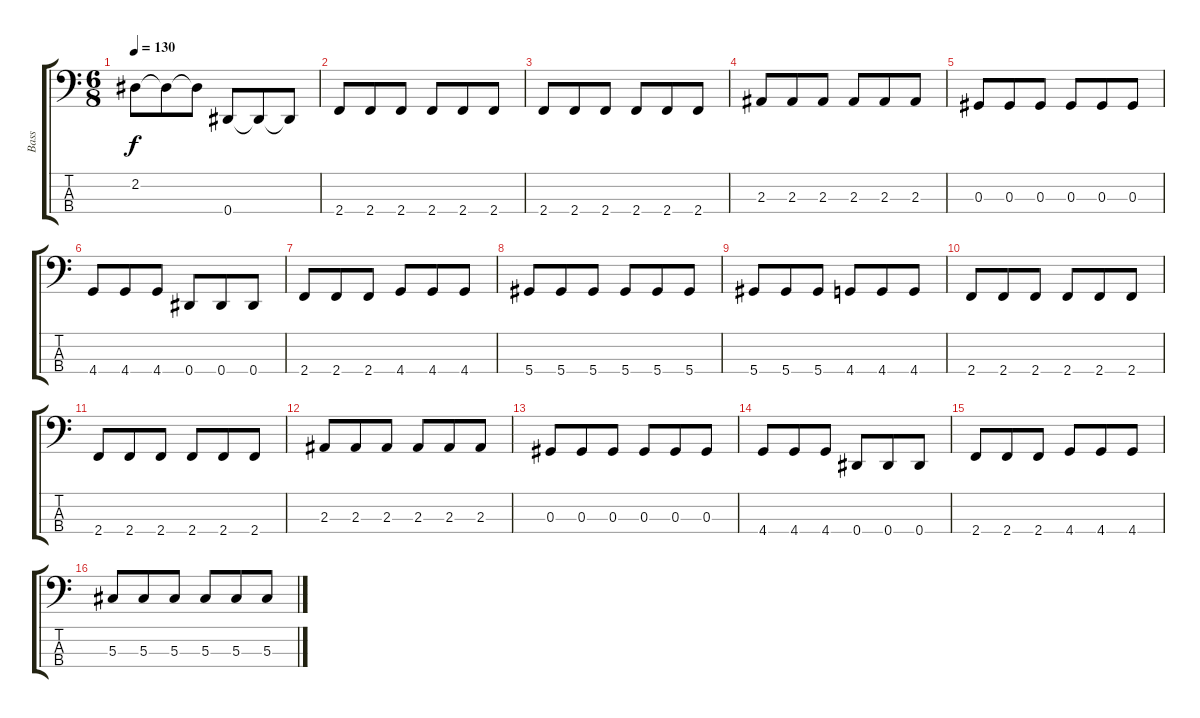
\track ("Bass" "Bass") {instrument electricbassfinger}
\staff {score tabs}
\tuning (Gb2 Db2 Ab1 Eb1) {hide}
\ts (6 8)
\tempo 130
\clef f4
\ks c
2.2.8{dy f} 2.2{t}.8 2.2{t}.8 0.4.8 0.4{t}.8 0.4{t}.8 |
2.4.8 2.4.8 2.4.8 2.4.8 2.4.8 2.4.8 |
2.4.8 2.4.8 2.4.8 2.4.8 2.4.8 2.4.8 |
2.3.8 2.3.8 2.3.8 2.3.8 2.3.8 2.3.8 |
0.3.8 0.3.8 0.3.8 0.3.8 0.3.8 0.3.8 |
4.4.8 4.4.8 4.4.8 0.4.8 0.4.8 0.4.8 |
2.4.8 2.4.8 2.4.8 4.4.8 4.4.8 4.4.8 |
5.4.8 5.4.8 5.4.8 5.4.8 5.4.8 5.4.8 |
5.4.8 5.4.8 5.4.8 4.4.8 4.4.8 4.4.8 |
2.4.8 2.4.8 2.4.8 2.4.8 2.4.8 2.4.8 |
2.4.8 2.4.8 2.4.8 2.4.8 2.4.8 2.4.8 |
2.3.8 2.3.8 2.3.8 2.3.8 2.3.8 2.3.8 |
0.3.8 0.3.8 0.3.8 0.3.8 0.3.8 0.3.8 |
4.4.8 4.4.8 4.4.8 0.4.8 0.4.8 0.4.8 |
2.4.8 2.4.8 2.4.8 4.4.8 4.4.8 4.4.8 |
5.3.8 5.3.8 5.3.8 5.3.8 5.3.8 5.3.8
